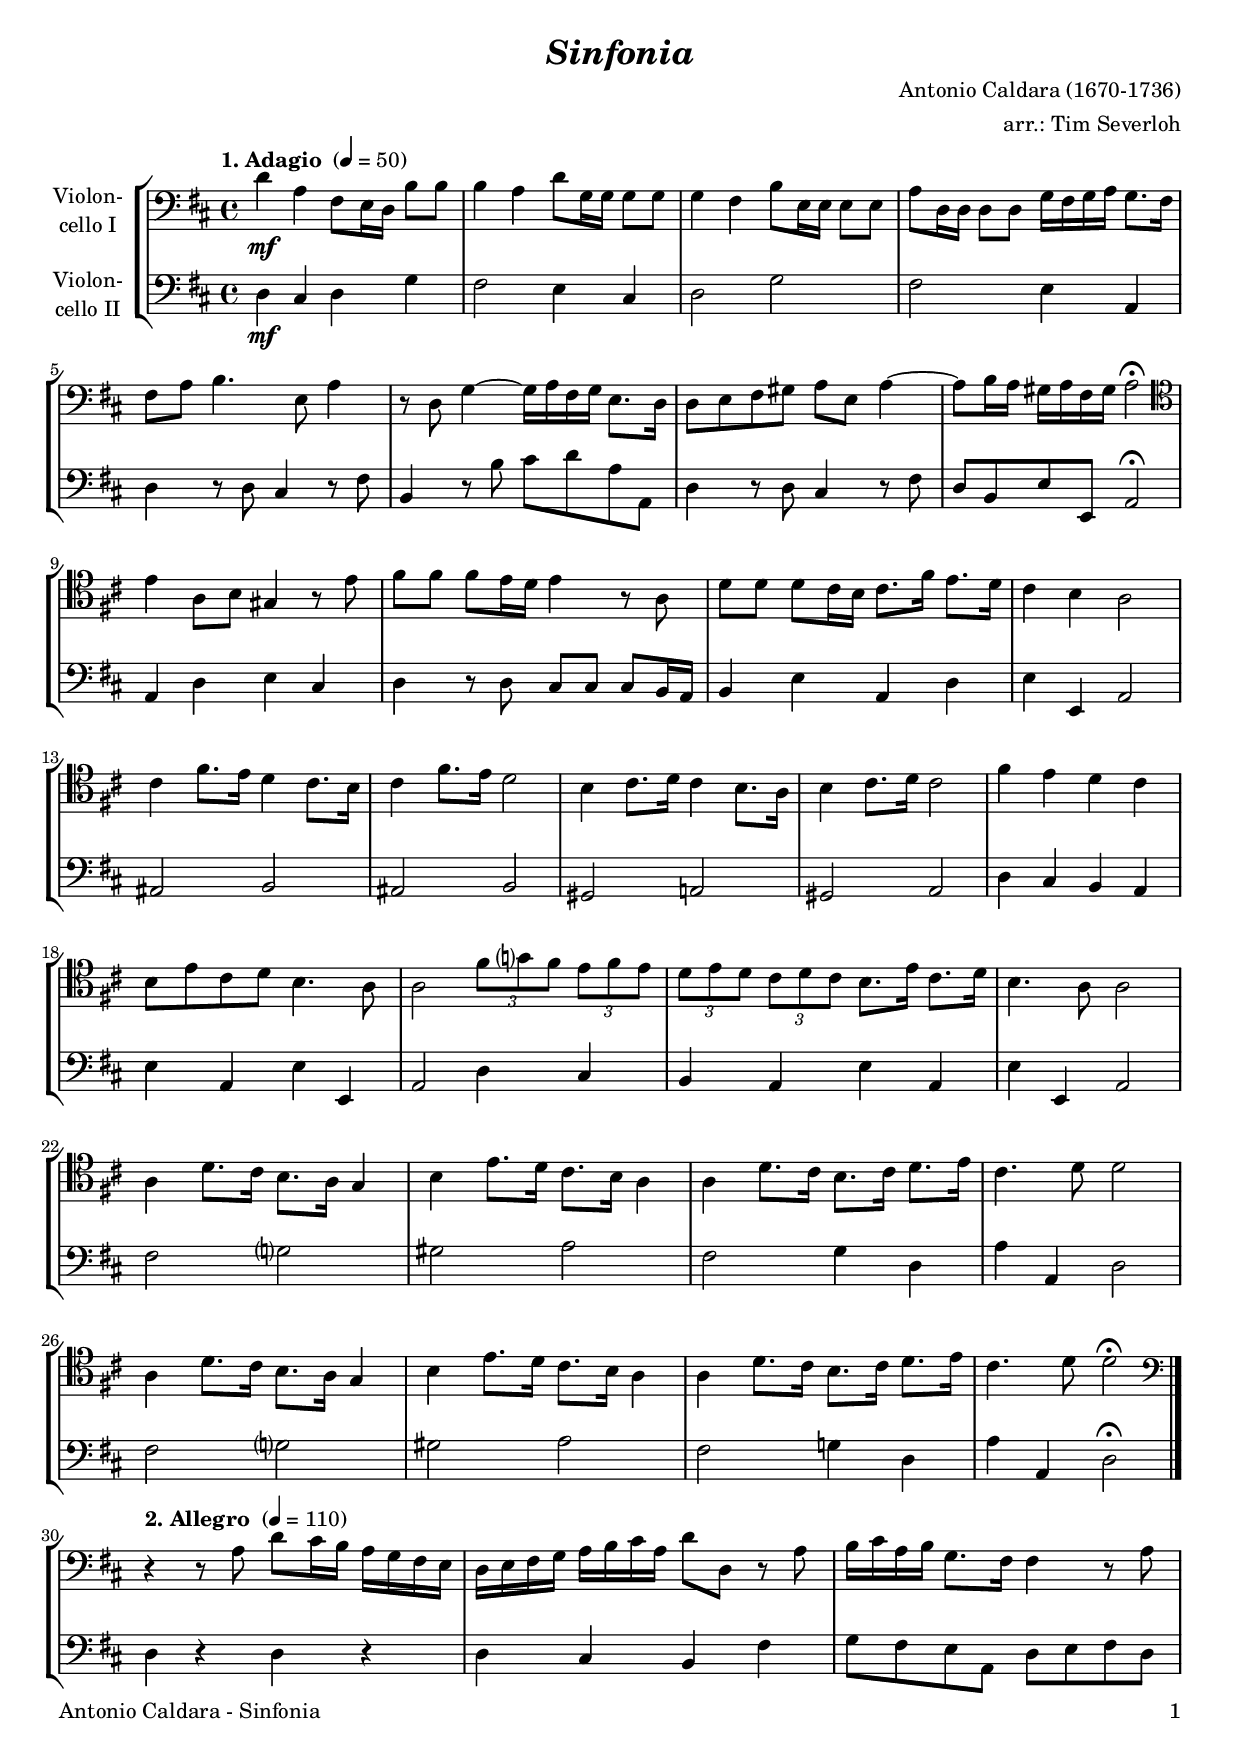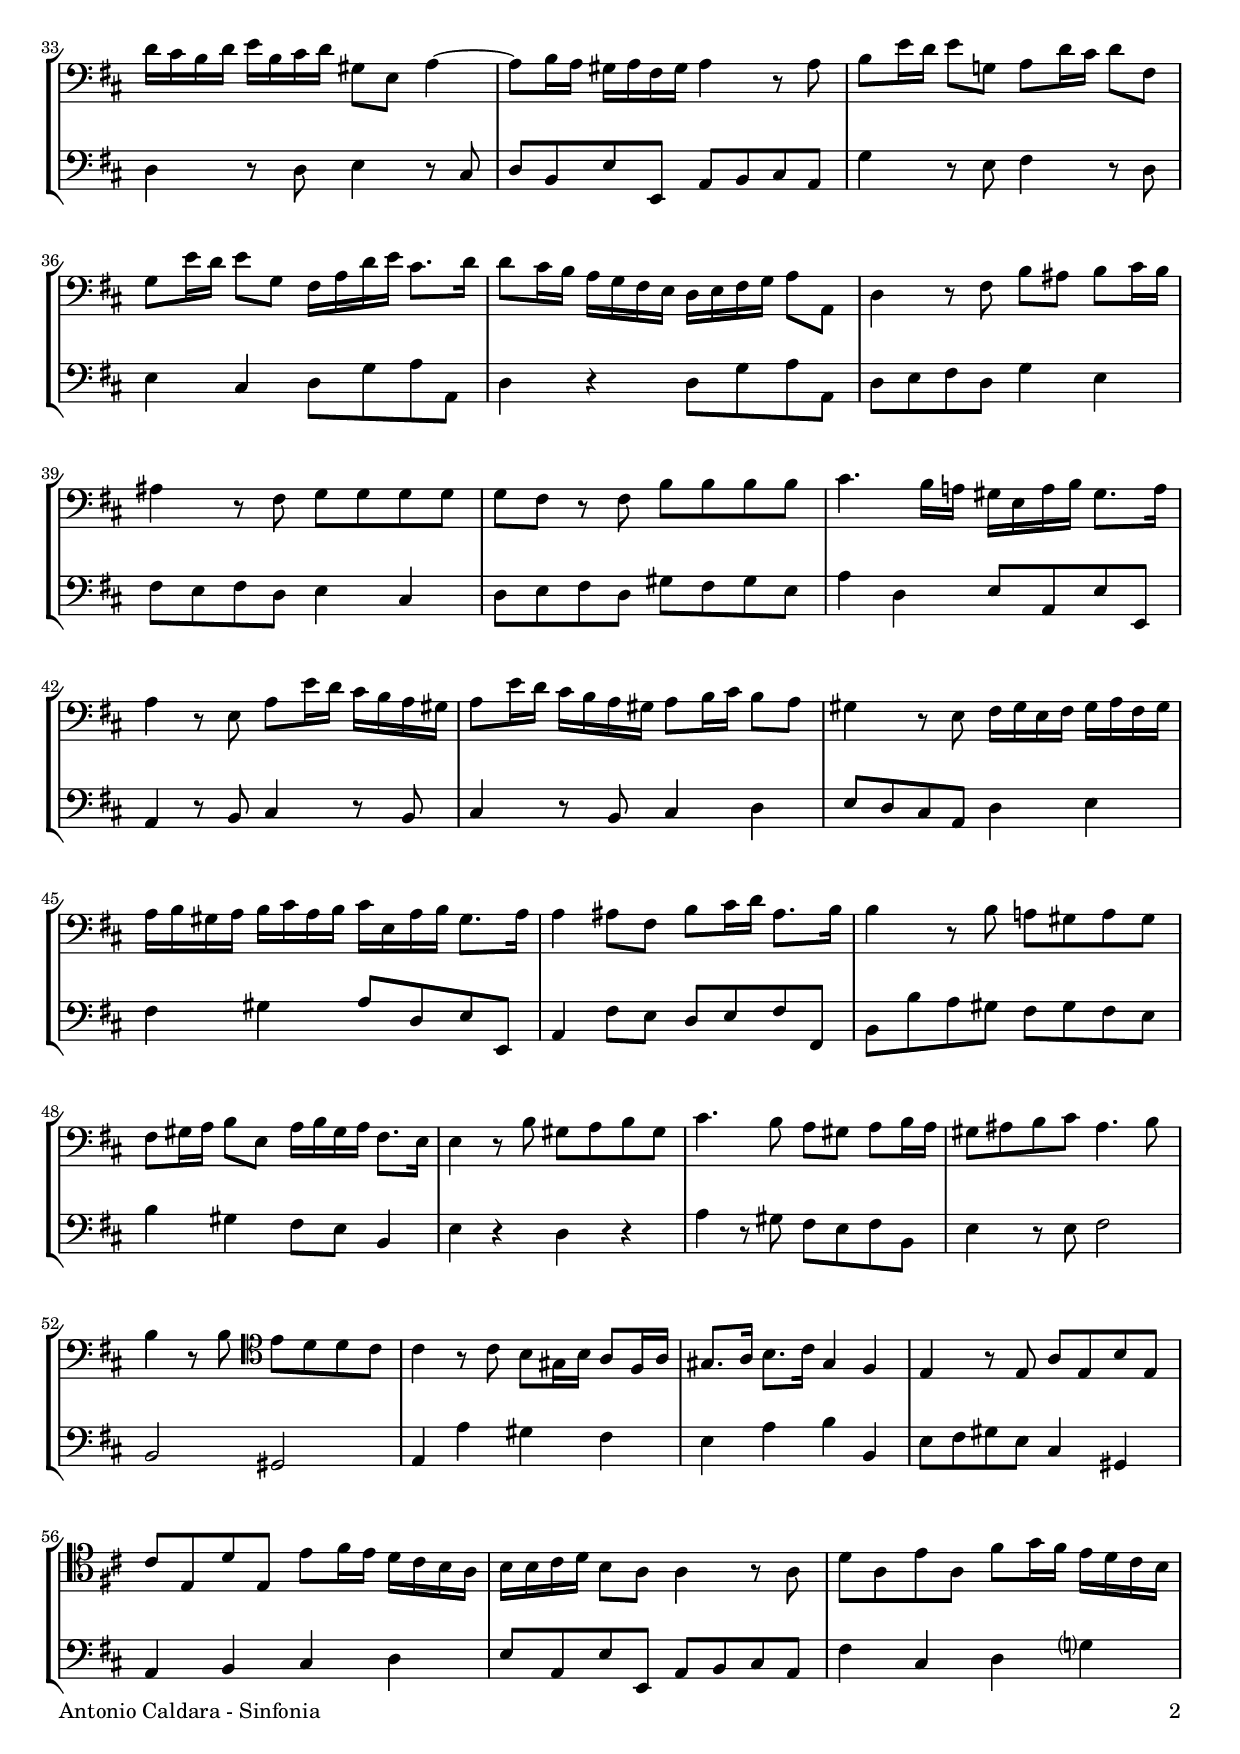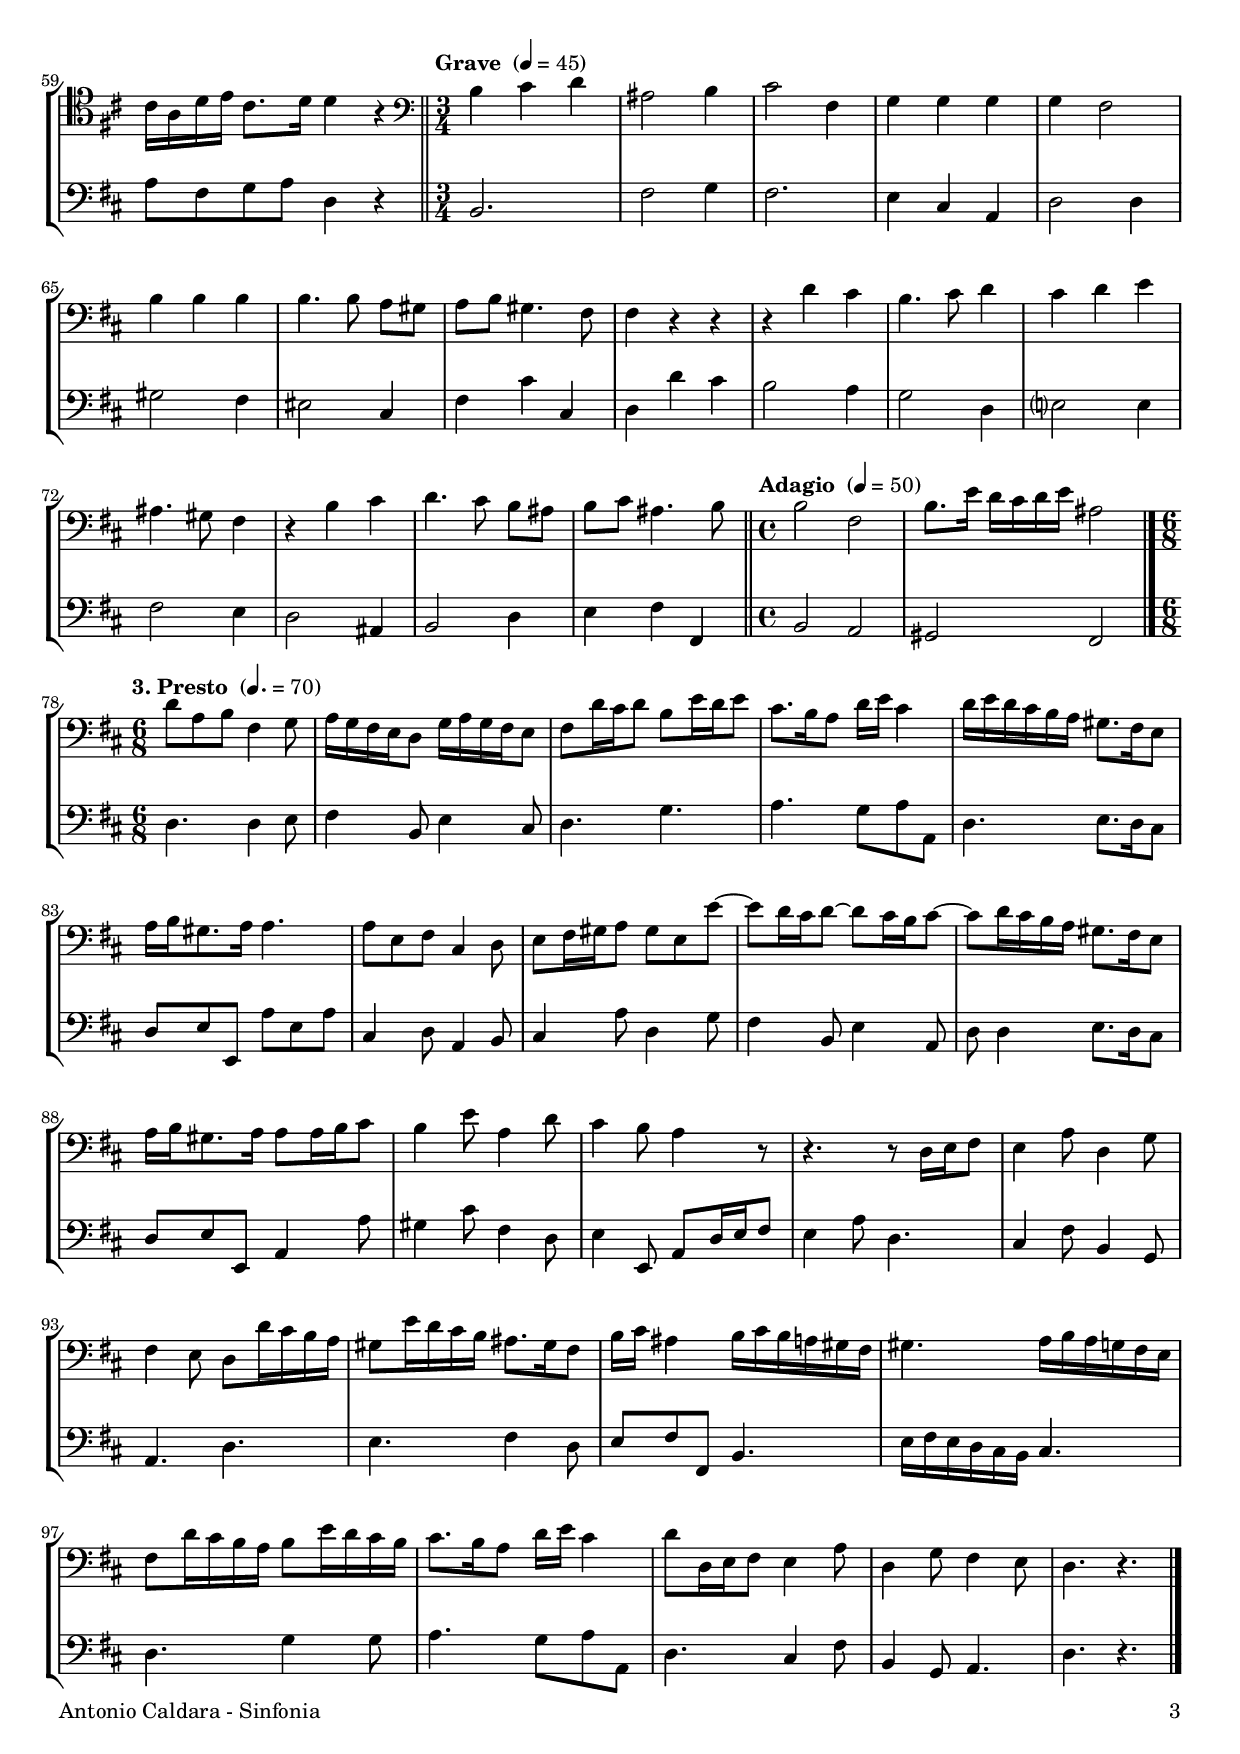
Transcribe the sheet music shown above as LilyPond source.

\version "2.20.2"
\include "deutsch.ly"

#(set-global-staff-size 18.5)

\header {
  title     = \markup \bold \italic "Sinfonia"
  composer  = "Antonio Caldara (1670-1736)"
  arranger  = "arr.: Tim Severloh"
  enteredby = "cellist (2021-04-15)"
%  piece     = ""
}

voiceconsts = {
  \key d \major
  \time 4/4
  \clef "bass"
%  \numericTimeSignature
  \compressEmptyMeasures
  % Set default beaming for all staves
%  \set Timing.beamExceptions = #'()
%  \set Timing.baseMoment     = #(ly:make-moment 1 4)
%  \set Timing.beatStructure  = #'(1 1 1)
}

micl = "clarinet"
mifl = "flute"
miob = "oboe"
mifh = "french horn"
misx = "tenor sax"
mist = "string ensemble 1"
mivl = "violin"
miba = "cello"

introa = {        \tempo "1. Adagio "  4=50 }
introb = { \break \tempo "2. Allegro " 4=110 }
grave  = { \bar "||" \tempo "Grave "   4=45 \time 3/4 }
adagio = { \bar "||" \tempo "Adagio "  4=50 \time 4/4 }
introc = { \break \tempo "3. Presto " 4.=70 \time 6/8 }

boxa = { \bar "||" \mark \markup \box \italic "A" \key c \major }
boxb = { \bar "||" \mark \markup \box \italic "B" \key f \major }

dcaf = \mark \markup \box \italic "D.C. al Fine"
fine = \mark \markup \box \italic "Fine"

va = \relative c' {
  \voiceconsts

  \introa
  d4\mf a fis8 e16 d h'8 h
  h4 a d8 g,16 g g8 g
  g4 fis h8 e,16 e e8 e
  a8 d,16 d d8 d g16 fis g a g8. fis16

  fis8 a h4. e,8 a4
  r8 d, g4~ g16 a fis g e8. d16
  d8 e fis gis a e a4~
  a8 h16 a gis a fis gis a2\fermata \clef "tenor"

  e'4 a,8 h gis4 r8 e'
  fis fis fis e16 d e4 r8 a,
  d d d cis16 h cis8. fis16 e8. d16
  cis4 h a2
  cis4 fis8. e16 d4 cis8. h16

  cis4 fis8. e16 d2
  h4 cis8. d16 cis4 h8. a16
  h4 cis8. d16 cis2
  fis4 e d cis
  h8 e cis d h4. a8
  a2 \tuplet 3/2 4 {
    fis'8 g? fis e fis e
    
    d e d cis d cis
  } h8. e16 cis8. d16
  h4. a8 a2
  a4 d8. cis16 h8. a16 g4
  h e8. d16 cis8. h16 a4
  a d8. cis16 h8. cis16 d8. e16

  cis4. d8 d2
  a4 d8. cis16 h8. a16 g4
  h e8. d16 cis8. h16 a4
  a d8. cis16 h8. cis16 d8. e16
  cis4. d8 d2\fermata \bar "|." \clef "bass"

  \introb
  r4 r8 a d cis16 h a g fis e
  d e fis g a h cis a d8 d, r a'
  h16 cis a h g8. fis16 fis4 r8 a

  d16 cis h d e h cis d gis,8 e a4~
  a8 h16 a gis16 a fis gis a4 r8 a
  h e16 d e8 g,! a d16 cis d8 fis,

  g e'16 d e8 g, fis16 a d e cis8. d16
  d8 cis16 h a g fis e d e fis g a8 a,
  d4 r8 fis h ais h cis16 h

  ais4 r8 fis g g g g
  g fis r fis h h h h
  cis4. h16 a! gis e a h gis8. a16
  a4 r8 e a e'16 d cis h a gis

  a8 e'16 d cis h a gis a8 h16 cis h8 a
  gis4 r8 e fis16 gis e fis gis a fis gis
  a h gis a h cis a h cis e, a h gis8. a16

  a4 ais8 fis h cis16 d ais8. h16
  h4 r8 h a! gis a gis
  fis gis16 a h8 e, a16 h gis a fis8. e16
  e4 r8 h' gis a h gis

  cis4. h8 a gis a h16 a
  gis8 ais h cis ais4. h8
  h4 r8 h \clef "tenor" e d d cis
  cis4 r8 cis h gis16 h a8 fis16 a

  gis8. a16 h8. cis16 gis4 fis
  e r8 e a e h' e,
  cis' e, d' e, e' fis16 e d cis h a
  h h cis d h8 a a4 r8 a

  d a e' a, fis' g16 fis e d cis h
  cis a d e cis8. d16 d4 r \clef "bass"
  \grave
  h cis d
  ais2 h4
  cis2 fis,4
  g g g
  g fis2

  h4 h h
  h4. h8 a[ gis]
  a h gis4. fis8
  fis4 r r
  r d' cis
  h4. cis8 d4
  cis d e
  ais,4. gis8 fis4

  r h cis
  d4. cis8 h[ ais]
  h cis ais4. h8
  \adagio
  h2 fis
  h8. e16 d cis d e ais,2 \bar "|."

  \introc
  d8 a h fis4 g8
  a16 g fis e d8 g16 a g fis e8
  fis d'16 cis d8 h e16 d e8
  cis8. h16 a8 d16 e cis4

  d16 e d cis h a gis8. fis16 e8
  a16 h gis8. a16 a4.
  a8 e fis cis4 d8
  e fis16 gis a8 gis e e'~

  e d16 cis d8~ d cis16 h cis8~
  cis d16 cis h a gis8. fis16 e8
  a16 h gis8. a16 a8 a16 h cis8
  h4 e8 a,4 d8

  cis4 h8 a4 r8
  r4. r8 d,16 e fis8
  e4 a8 d,4 g8
  fis4 e8 d d'16 cis h a
  gis8 e'16 d cis h ais8. gis16 fis8

  h16 cis ais4 h16 cis h a gis fis
  gis4. a16 h a g fis e
  fis8 d'16 cis h a h8 e16 d cis h

  cis8. h16 a8 d16 e cis4
  d8 d,16 e fis8 e4 a8
  d,4 g8 fis4 e8
  d4. r \bar "|."
}

vb = \relative c {
  \voiceconsts

  \introa
  d4\mf cis d g
  fis2 e4 cis
  d2 g
  fis e4 a,

  d r8 d cis4 r8 fis
  h,4 r8 h' cis d a a,
  d4 r8 d cis4 r8 fis
  d h e e, a2\fermata

  a4 d e cis
  d r8 d cis cis cis h16 a
  h4 e a, d
  e e, a2
  ais h

  ais h
  gis a!
  gis a
  d4 cis h a
  e' a, e' e,
  a2 d4 cis

  h a e' a,
  e' e, a2
  fis' g?
  gis a
  fis g4 d

  a' a, d2
  fis g?
  gis a
  fis g!4 d
  a' a, d2\fermata \bar "|."

  \introb
  d4 r d r
  d cis h fis'
  g8 fis e a, d e fis d

  d4 r8 d e4 r8 cis
  d h e e, a h cis a
  g'4 r8 e fis4 r8 d

  e4 cis d8 g a a,
  d4 r d8 g a a,
  d e fis d g4 e

  fis8 e fis d e4 cis
  d8 e fis d gis fis gis e
  a4 d, e8 a, e' e,
  a4 r8 h cis4 r8 h

  cis4 r8 h cis4 d
  e8 d cis a d4 e
  fis gis a8 d, e e,

  a4 fis'8 e d e fis fis,
  h h' a gis fis gis fis e
  h'4 gis fis8 e h4
  e r d r

  a' r8 gis fis e fis h,
  e4 r8 e fis2
  h, gis
  a4 a' gis fis

  e a h h,
  e8 fis gis e cis4 gis
  a h cis d
  e8 a, e' e, a h cis a

  fis'4 cis d g?
  a8 fis g a d,4 r
  \grave
  h2.
  fis'2 g4
  fis2.
  e4 cis a
  d2 d4

  gis2 fis4
  eis2 cis4
  fis cis' cis,
  d d' cis
  h2 a4
  g2 d4
  e?2 e4
  fis2 e4

  d2 ais4
  h2 d4
  e fis fis,
  \adagio
  h2 a
  gis fis \bar "|."

  \introc
  d'4. d4 e8
  fis4 h,8 e4 cis8
  d4. g
  a g8 a a,

  d4. e8. d16 cis8
  d e e, a' e a
  cis,4 d8 a4 h8
  cis4 a'8 d,4 g8

  fis4 h,8 e4 a,8
  d d4 e8. d16 cis8
  d e e, a4 a'8
  gis4 cis8 fis,4 d8

  e4 e,8 a d16 e fis8
  e4 a8 d,4.
  cis4 fis8 h,4 g8
  a4. d
  e fis4 d8

  e fis fis, h4.
  e16 fis e d cis h cis4.
  d g4 g8

  a4. g8 a a,
  d4. cis4 fis8
  h,4 g8 a4.
  d r \bar "|."
}


music = \new StaffGroup <<
      \new Staff {
	\set Staff.midiInstrument = \miba
	\set Staff.instrumentName = \markup \center-column { "Violon-" "cello I" }
	\transpose d d { \va }
      }

      \new Staff {
	\set Staff.midiInstrument = \miba
	\set Staff.instrumentName = \markup \center-column { "Violon-" "cello II" }
	\transpose d d { \vb }
      }
>>

\book {
   \paper {
    print-page-number = ##t
    print-first-page-number = ##t
    ragged-last-bottom = ##f
    oddHeaderMarkup = \markup \null
    evenHeaderMarkup = \markup \null
    oddFooterMarkup = \markup {
      \fill-line {
        \on-the-fly #print-page-number-check-first
        "Antonio Caldara - Sinfonia" \fromproperty #'page:page-number-string
      }
    }
    evenFooterMarkup = \oddFooterMarkup
  } \score {
    \music
    \layout {}
  }

  \score {
    \unfoldRepeats \music

    \midi {
      \context {
        \Score
      }
    }
  }
}
